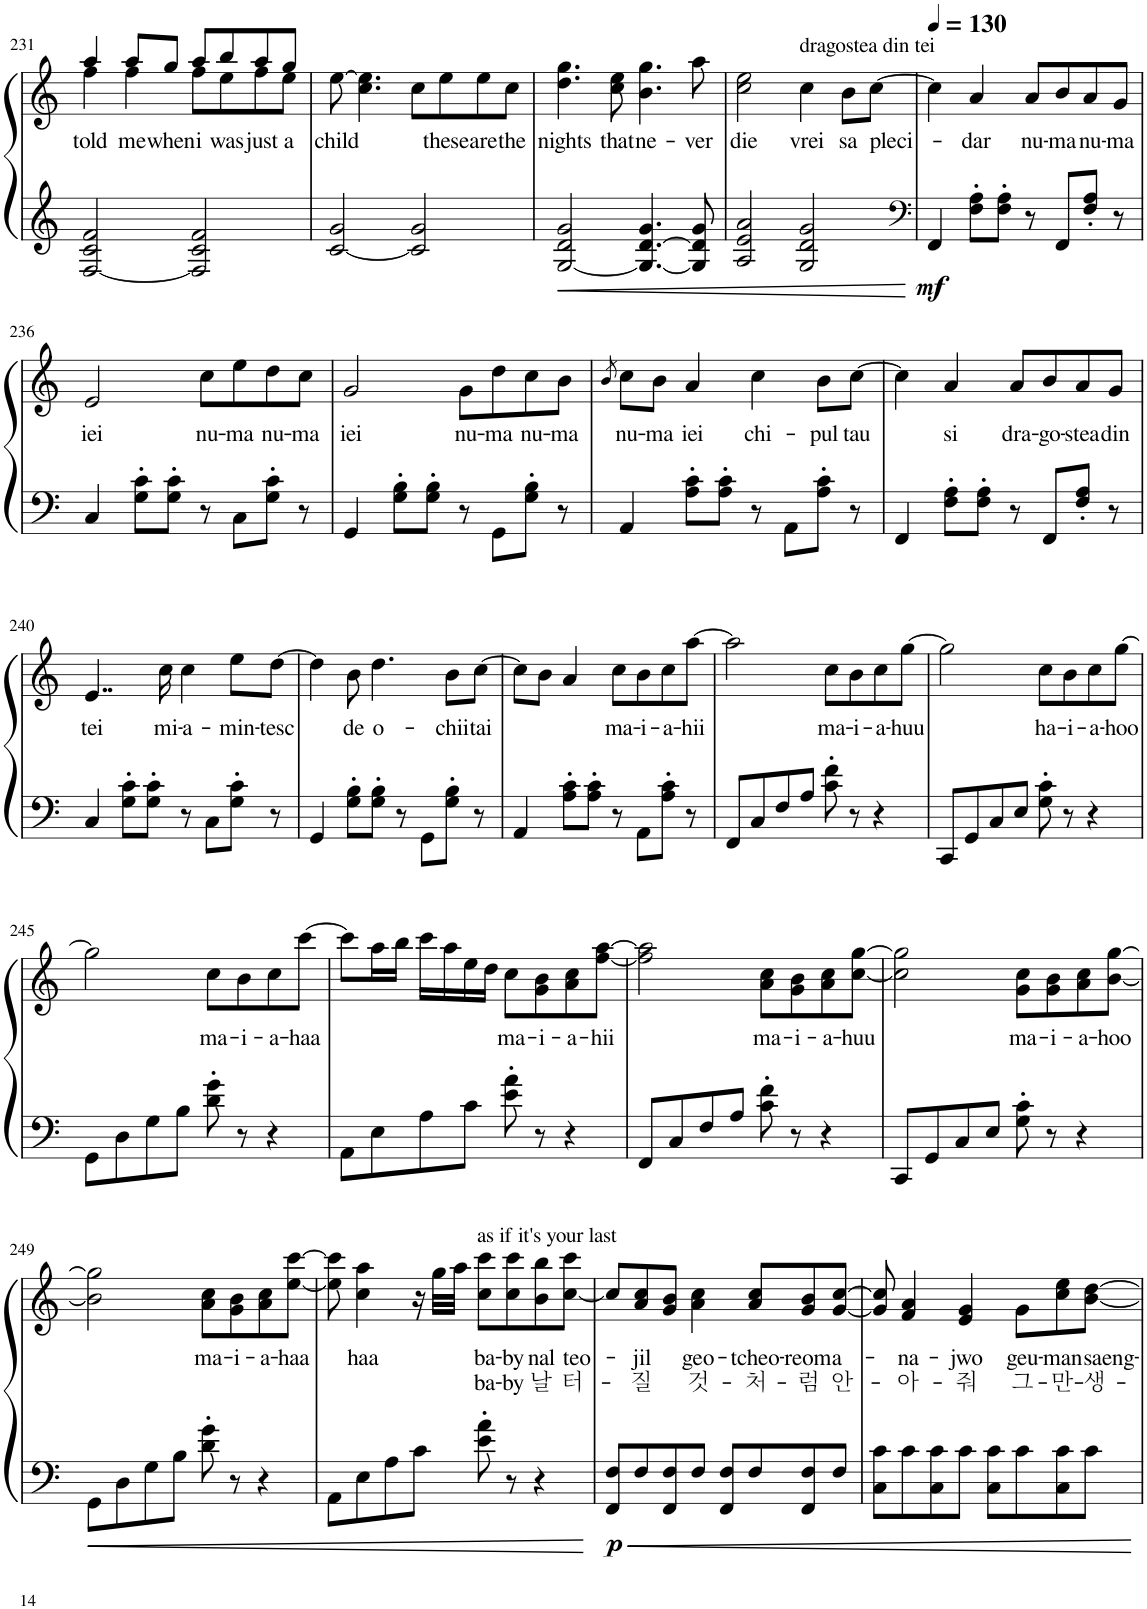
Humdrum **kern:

**kern	**kern	**text	**text	**dynam
*part1	*part1	*part1	*part1	*part1
*staff2	*staff1	*staff1	*staff1	*staff1/2
*I"Piano	*	*	*	*
*I'Pno.	*	*	*	*
!!LO:PB:g=z
*clefG2	*clefG2	*	*	*
*k[]	*k[]	*	*	*
*M4/4	*M4/4	*	*	*
=231	=231	=231	=231	=231
!	!	!LO:LY:b	!	!
*	*^	*	*	*
[2F/ 2c/ 2f/	4aa/	4ff\	told	.	.
!	!	!	!LO:LY:b	!	!
.	8aa/L	4ff\	me	.	.
!	!	!	!LO:LY:b	!	!
.	8gg/J	.	when	.	.
!	!	!	!LO:LY:b	!	!
2F/] 2c/ 2f/	8aa/L	8ff\L	i	.	.
!	!	!	!LO:LY:b	!	!
.	8bb/	8ee\	was	.	.
!	!	!	!LO:LY:b	!	!
.	8aa/	8ff\	just	.	.
!	!	!	!LO:LY:b	!	!
.	8gg/J	8ee\J	a	.	.
=232	=232	=232	=232	=232	=232
!	!	!	!LO:LY:b	!	!
*	*v	*v	*	*	*
[2c/ 2g/	[8ee\	child	.	.
.	4.cc\ 4.ee\]	.	.	.
2c/] 2g/	8cc\L	.	.	.
!	!	!LO:LY:b	!	!
.	8ee\	these	.	.
!	!	!LO:LY:b	!	!
.	8ee\	are	.	.
!	!	!LO:LY:b	!	!
.	8cc\J	the	.	.
=233	=233	=233	=233	=233
!	!	!LO:LY:b	!	!
[2G/ 2d/ 2g/	4.dd\ 4.gg\	nights	.	.
!	!	!LO:LY:b	!	!
.	8cc\ 8ee\	that	.	.
!	!	!LO:LY:b	!	!
4.G/_ [4.d/ 4.g/	4.b\ 4.gg\	ne-	.	.
!	!	!LO:LY:b	!	!
8G/] 8d/] 8g/	8aa\	-ver	.	.
=234	=234	=234	=234	=234
!	!	!LO:LY:b	!	!
2A/ 2e/ 2a/	2cc\ 2ee\	die	.	.
!	!LO:TX:a:t=dragostea din tei	!	!	!
!	!	!LO:LY:b	!	!
2G/ 2d/ 2g/	4cc\	vrei	.	.
!	!	!LO:LY:b	!	!
.	8b\L	sa	.	.
!	!	!LO:LY:b	!	!
.	[8cc\J	pleci-	.	.
=235	=235	=235	=235	=235
*clefF4	*	*	*	*
*	*MM130	*	*	*
!	!	!	!	!LO:DY:b=2
4FF/	4cc\]	.	.	mf
!	!	!LO:LY:b	!	!
8F\' 8A\'L	4a/	dar	.	.
8F\' 8A\'J	.	.	.	.
!	!	!LO:LY:b	!	!
8r	8a/L	nu-	.	.
!	!	!LO:LY:b	!	!
8FF/L	8b/	-ma	.	.
!	!	!LO:LY:b	!	!
8F/' 8A/'J	8a/	nu-	.	.
!	!	!LO:LY:b	!	!
8r	8g/J	-ma	.	.
!!LO:LB:g=z
=236	=236	=236	=236	=236
!	!	!LO:LY:b	!	!
4C/	2e/	iei	.	.
8G\' 8c\'L	.	.	.	.
8G\' 8c\'J	.	.	.	.
!	!	!LO:LY:b	!	!
8r	8cc\L	nu-	.	.
!	!	!LO:LY:b	!	!
8C\L	8ee\	-ma	.	.
!	!	!LO:LY:b	!	!
8G\' 8c\'J	8dd\	nu-	.	.
!	!	!LO:LY:b	!	!
8r	8cc\J	-ma	.	.
=237	=237	=237	=237	=237
!	!	!LO:LY:b	!	!
4GG/	2g/	iei	.	.
8G\' 8B\'L	.	.	.	.
8G\' 8B\'J	.	.	.	.
!	!	!LO:LY:b	!	!
8r	8g\L	nu-	.	.
!	!	!LO:LY:b	!	!
8GG\L	8dd\	-ma	.	.
!	!	!LO:LY:b	!	!
8G\' 8B\'J	8cc\	nu-	.	.
!	!	!LO:LY:b	!	!
8r	8b\J	-ma	.	.
=238	=238	=238	=238	=238
.	8qb/	.	.	.
!	!	!LO:LY:b	!	!
4AA/	8cc\L	nu-	.	.
!	!	!LO:LY:b	!	!
.	8b\J	-ma	.	.
!	!	!LO:LY:b	!	!
8A\' 8c\'L	4a/	iei	.	.
8A\' 8c\'J	.	.	.	.
!	!	!LO:LY:b	!	!
8r	4cc\	chi-	.	.
8AA\L	.	.	.	.
!	!	!LO:LY:b	!	!
8A\' 8c\'J	8b\L	-pul	.	.
!	!	!LO:LY:b	!	!
8r	[8cc\J	tau	.	.
=239	=239	=239	=239	=239
4FF/	4cc\]	.	.	.
!	!	!LO:LY:b	!	!
8F\' 8A\'L	4a/	si	.	.
8F\' 8A\'J	.	.	.	.
!	!	!LO:LY:b	!	!
8r	8a/L	dra-	.	.
!	!	!LO:LY:b	!	!
8FF/L	8b/	-go-	.	.
!	!	!LO:LY:b	!	!
8F/' 8A/'J	8a/	-stea	.	.
!	!	!LO:LY:b	!	!
8r	8g/J	din	.	.
!!LO:LB:g=z
=240	=240	=240	=240	=240
!	!	!LO:LY:b	!	!
4C/	4..e/	tei	.	.
8G\' 8c\'L	.	.	.	.
8G\' 8c\'J	.	.	.	.
!	!	!LO:LY:b	!	!
.	16cc\	mi-	.	.
!	!	!LO:LY:b	!	!
8r	4cc\	-a-	.	.
8C\L	.	.	.	.
!	!	!LO:LY:b	!	!
8G\' 8c\'J	8ee\L	-min-	.	.
!	!	!LO:LY:b	!	!
8r	[8dd\J	-tesc	.	.
=241	=241	=241	=241	=241
4GG/	4dd\]	.	.	.
!	!	!LO:LY:b	!	!
8G\' 8B\'L	8b\	de	.	.
!	!	!LO:LY:b	!	!
8G\' 8B\'J	4.dd\	o-	.	.
8r	.	.	.	.
8GG\L	.	.	.	.
!	!	!LO:LY:b	!	!
8G\' 8B\'J	8b\L	-chii	.	.
!	!	!LO:LY:b	!	!
8r	[8cc\J	tai	.	.
=242	=242	=242	=242	=242
4AA/	8cc\L]	.	.	.
.	8b\J	.	.	.
8A\' 8c\'L	4a/	.	.	.
8A\' 8c\'J	.	.	.	.
!	!	!LO:LY:b	!	!
8r	8cc\L	ma-	.	.
!	!	!LO:LY:b	!	!
8AA\L	8b\	-i-	.	.
!	!	!LO:LY:b	!	!
8A\' 8c\'J	8cc\	-a-	.	.
!	!	!LO:LY:b	!	!
8r	[8aa\J	-hii	.	.
=243	=243	=243	=243	=243
8FF/L	2aa\]	.	.	.
8C/	.	.	.	.
8F/	.	.	.	.
8A/J	.	.	.	.
!	!	!LO:LY:b	!	!
8c\' 8f\'	8cc\L	ma-	.	.
!	!	!LO:LY:b	!	!
8r	8b\	-i-	.	.
!	!	!LO:LY:b	!	!
4r	8cc\	-a-	.	.
!	!	!LO:LY:b	!	!
.	[8gg\J	-huu	.	.
=244	=244	=244	=244	=244
8CC/L	2gg\]	.	.	.
8GG/	.	.	.	.
8C/	.	.	.	.
8E/J	.	.	.	.
!	!	!LO:LY:b	!	!
8G\' 8c\'	8cc\L	ha-	.	.
!	!	!LO:LY:b	!	!
8r	8b\	-i-	.	.
!	!	!LO:LY:b	!	!
4r	8cc\	-a-	.	.
!	!	!LO:LY:b	!	!
.	[8gg\J	-hoo	.	.
!!LO:LB:g=z
=245	=245	=245	=245	=245
8GG\L	2gg\]	.	.	.
8D\	.	.	.	.
8G\	.	.	.	.
8B\J	.	.	.	.
!	!	!LO:LY:b	!	!
8d\' 8g\'	8cc\L	ma-	.	.
!	!	!LO:LY:b	!	!
8r	8b\	-i-	.	.
!	!	!LO:LY:b	!	!
4r	8cc\	-a-	.	.
!	!	!LO:LY:b	!	!
.	[8ccc\J	haa	.	.
=246	=246	=246	=246	=246
8AA\L	8ccc\L]	.	.	.
8E\	16aa\L	.	.	.
.	16bb\JJ	.	.	.
8A\	16ccc\LL	.	.	.
.	16aa\	.	.	.
8c\J	16ee\	.	.	.
.	16dd\JJ	.	.	.
!	!	!LO:LY:b	!	!
8e\' 8a\'	8cc\L	ma-	.	.
!	!	!LO:LY:b	!	!
8r	8g\ 8b\	-i-	.	.
!	!	!LO:LY:b	!	!
4r	8a\ 8cc\	-a-	.	.
!	!	!LO:LY:b	!	!
.	[8ff\ [8aa\J	-hii	.	.
=247	=247	=247	=247	=247
8FF/L	2ff\] 2aa\]	.	.	.
8C/	.	.	.	.
8F/	.	.	.	.
8A/J	.	.	.	.
!	!	!LO:LY:b	!	!
8c\' 8f\'	8a\ 8cc\L	ma-	.	.
!	!	!LO:LY:b	!	!
8r	8g\ 8b\	-i-	.	.
!	!	!LO:LY:b	!	!
4r	8a\ 8cc\	-a-	.	.
!	!	!LO:LY:b	!	!
.	[8cc\ [8gg\J	-huu	.	.
=248	=248	=248	=248	=248
8CC/L	2cc\] 2gg\]	.	.	.
8GG/	.	.	.	.
8C/	.	.	.	.
8E/J	.	.	.	.
!	!	!LO:LY:b	!	!
8G\' 8c\'	8g\ 8cc\L	ma-	.	.
!	!	!LO:LY:b	!	!
8r	8g\ 8b\	-i-	.	.
!	!	!LO:LY:b	!	!
4r	8a\ 8cc\	-a-	.	.
!	!	!LO:LY:b	!	!
.	[8b\ [8gg\J	-hoo	.	.
!!LO:LB:g=z
=249	=249	=249	=249	=249
8GG\L	2b\] 2gg\]	.	.	.
8D\	.	.	.	.
8G\	.	.	.	.
8B\J	.	.	.	.
!	!	!LO:LY:b	!	!
8d\' 8g\'	8a\ 8cc\L	ma-	.	.
!	!	!LO:LY:b	!	!
8r	8g\ 8b\	-i-	.	.
!	!	!LO:LY:b	!	!
4r	8a\ 8cc\	-a-	.	.
!	!	!LO:LY:b	!	!
.	[8ee\ [8ccc\J	-haa	.	.
=250	=250	=250	=250	=250
8AA\L	8ee\] 8ccc\]	.	.	.
!	!	!LO:LY:b	!	!
8E\	4cc\ 4aa\	haa	.	.
8A\	.	.	.	.
8c\J	16r	.	.	.
.	32gg\LLL	.	.	.
.	32aa\JJJ	.	.	.
!	!LO:TX:a:t=as if it's your last	!	!	!
!	!	!LO:LY:b	!LO:LY:b	!
8e\' 8a\'	8cc\ 8ccc\L	ba-	ba-	.
!	!	!LO:LY:b	!LO:LY:b	!
8r	8cc\ 8ccc\	-by	-by	.
!	!	!LO:LY:b	!LO:LY:b	!
4r	8b\ 8bb\	nal	날	.
!	!	!LO:LY:b	!LO:LY:b	!
.	[8cc\ 8ccc\J	teo-	터-	.
=251	=251	=251	=251	=251
!	!	!	!	!LO:DY:b=2
8FF/ 8F/L	8cc/L]	.	.	p
!	!	!LO:LY:b	!LO:LY:b	!
8F/	8a/ 8cc/	-jil	-질	.
8FF/ 8F/	8g/ 8b/J	.	.	.
!	!	!LO:LY:b	!LO:LY:b	!
8F/J	4a\ 4cc\	-geo-	것-	.
8FF/ 8F/L	.	.	.	.
!	!	!LO:LY:b	!LO:LY:b	!
8F/	8a/ 8cc/L	-tcheo-	-처-	.
!	!	!LO:LY:b	!LO:LY:b	!
8FF/ 8F/	8g/ 8b/	-reom	-럼	.
!	!	!LO:LY:b	!LO:LY:b	!
8F/J	[8g/ [8cc/J	a-	안-	.
=252	=252	=252	=252	=252
8C\ 8c\L	8g/] 8cc/]	.	.	.
!	!	!LO:LY:b	!LO:LY:b	!
8c\	4f/ 4a/	-na-	-아-	.
8C\ 8c\	.	.	.	.
!	!	!LO:LY:b	!LO:LY:b	!
8c\J	4e/ 4g/	-jwo	-줘	.
8C\ 8c\L	.	.	.	.
!	!	!LO:LY:b	!LO:LY:b	!
8c\	8g\L	geu-	그-	.
!	!	!LO:LY:b	!LO:LY:b	!
8C\ 8c\	8cc\ 8ee\	-man	-만-	.
!	!	!LO:LY:b	!LO:LY:b	!
8c\J	[8b\ [8dd\J	saeng-	-생-	.
=	=	=	=	=
*-	*-	*-	*-	*-
